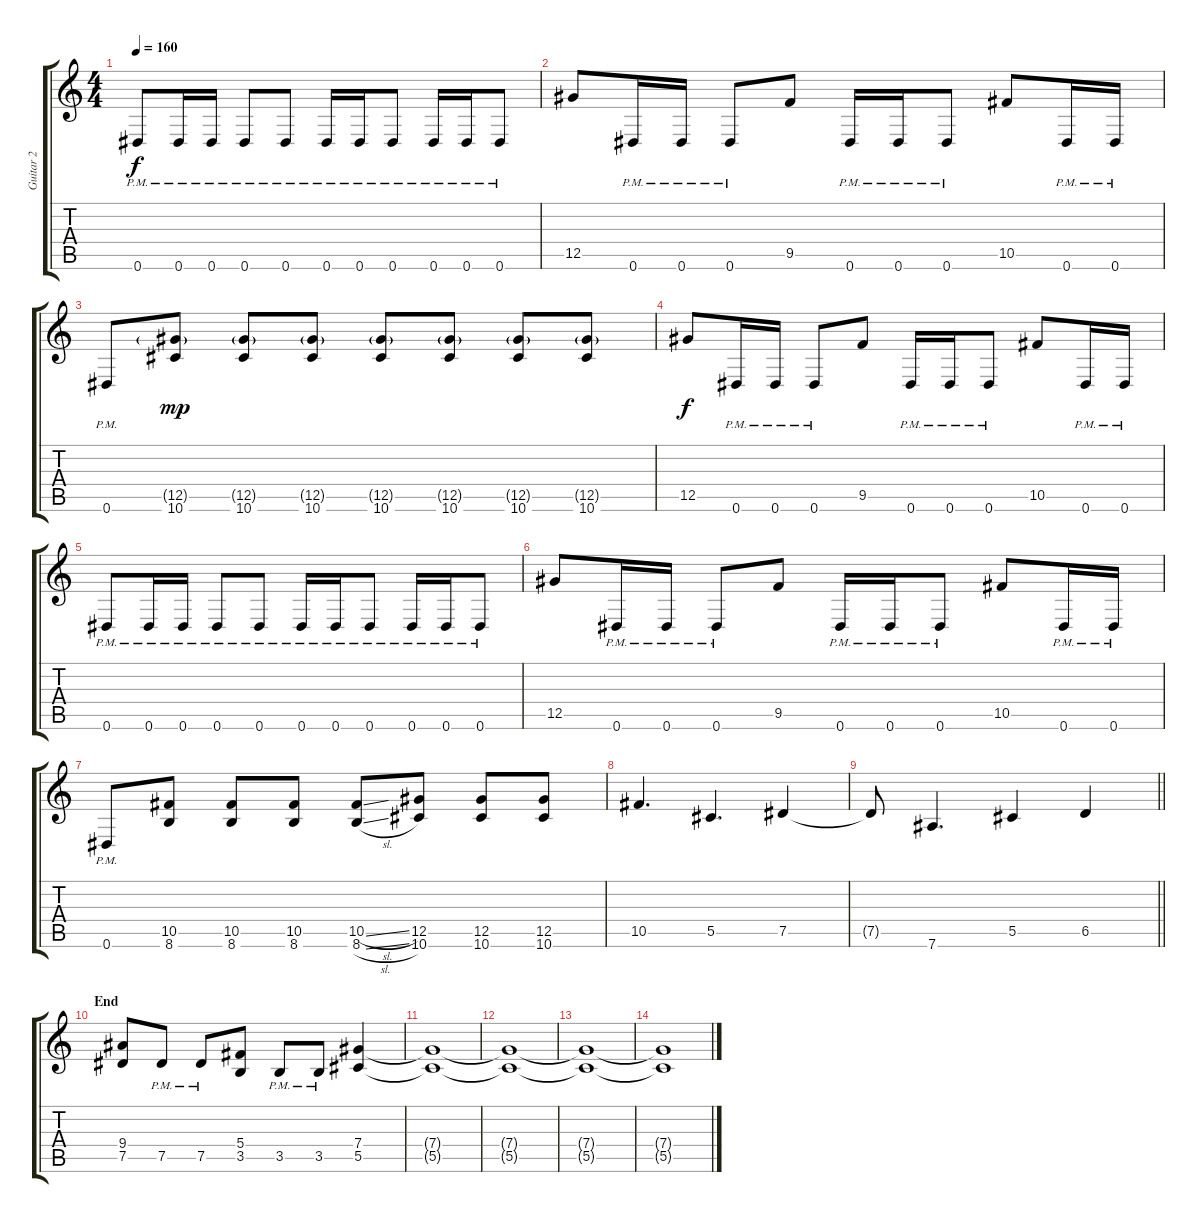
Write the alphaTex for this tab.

\track ("Guitar 2" "Guitar 2") {instrument distortionguitar}
\staff {score tabs}
\tuning (Eb4 Bb3 Gb3 Db3 Ab2 Eb2) {hide}
\ts (4 4)
\tempo 160
\clef g2
\ks c
0.6{pm}.8{dy f} 0.6{pm}.16 0.6{pm}.16 0.6{pm}.8 0.6{pm}.8 0.6{pm}.16 0.6{pm}.16 0.6{pm}.8 0.6{pm}.16 0.6{pm}.16 0.6{pm}.8 |
12.5.8 0.6{pm}.16 0.6{pm}.16 0.6{pm}.8 9.5.8 0.6{pm}.16 0.6{pm}.16 0.6{pm}.8 10.5.8 0.6{pm}.16 0.6{pm}.16 |
0.6{pm}.8 (12.5{g} 10.6).8{dy mp} (12.5{g} 10.6).8 (12.5{g} 10.6).8 (12.5{g} 10.6).8 (12.5{g} 10.6).8 (12.5{g} 10.6).8 (12.5{g} 10.6).8 |
12.5.8{dy f} 0.6{pm}.16 0.6{pm}.16 0.6{pm}.8 9.5.8 0.6{pm}.16 0.6{pm}.16 0.6{pm}.8 10.5.8 0.6{pm}.16 0.6{pm}.16 |
0.6{pm}.8 0.6{pm}.16 0.6{pm}.16 0.6{pm}.8 0.6{pm}.8 0.6{pm}.16 0.6{pm}.16 0.6{pm}.8 0.6{pm}.16 0.6{pm}.16 0.6{pm}.8 |
12.5.8 0.6{pm}.16 0.6{pm}.16 0.6{pm}.8 9.5.8 0.6{pm}.16 0.6{pm}.16 0.6{pm}.8 10.5.8 0.6{pm}.16 0.6{pm}.16 |
0.6{pm}.8 (10.5 8.6).8 (10.5 8.6).8 (10.5 8.6).8 (10.5{sl} 8.6{sl}).8 (12.5 10.6).8 (12.5 10.6).8 (12.5 10.6).8 |
10.5.4{d} 5.5.4{d} 7.5.4 |
\barLineRight lightlight
7.5{t}.8 7.6.4{d} 5.5.4 6.5.4 |
\section ("" "End")
(9.4 7.5).8 7.5{pm}.8 7.5{pm}.8 (5.4 3.5).8 3.5{pm}.8 3.5{pm}.8 (7.4 5.5).4 |
(7.4{t} 5.5{t}).1 |
(7.4{t} 5.5{t}).1 |
(7.4{t} 5.5{t}).1 |
(7.4{t} 5.5{t}).1
